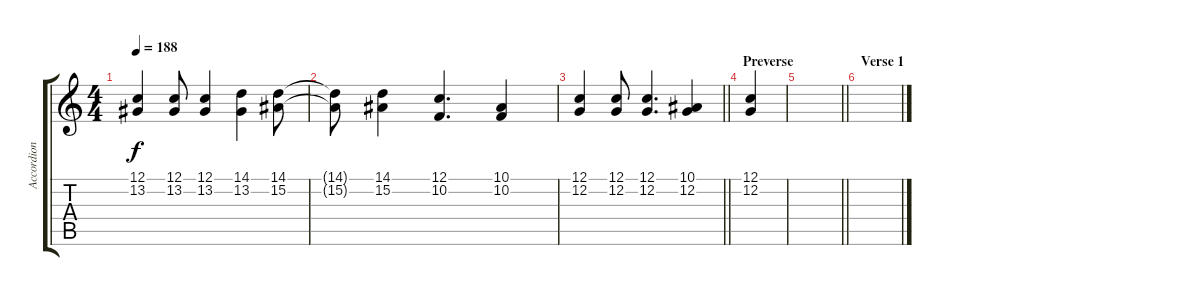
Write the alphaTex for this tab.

\track ("Accordion" "Accordion") {instrument accordion}
\staff {score tabs}
\tuning (C4 G3 Eb3 Bb2 F2 C2) {hide}
\ts (4 4)
\tempo 188
\clef g2
\ks c
(12.1 13.2).4{dy f} (12.1 13.2).8 (12.1 13.2).4 (14.1 13.2).4 (14.1 15.2).8 |
(14.1{t} 15.2{t}).8 (14.1 15.2).4 (12.1 10.2).4{d} (10.1 10.2).4 |
\barLineRight lightlight
(12.1 12.2).4 (12.1 12.2).8 (12.1 12.2).4{d} (10.1 12.2).4 |
\section ("" "Preverse")
(12.1 12.2).4 |
\barLineRight lightlight
|
\section ("" "Verse 1")
